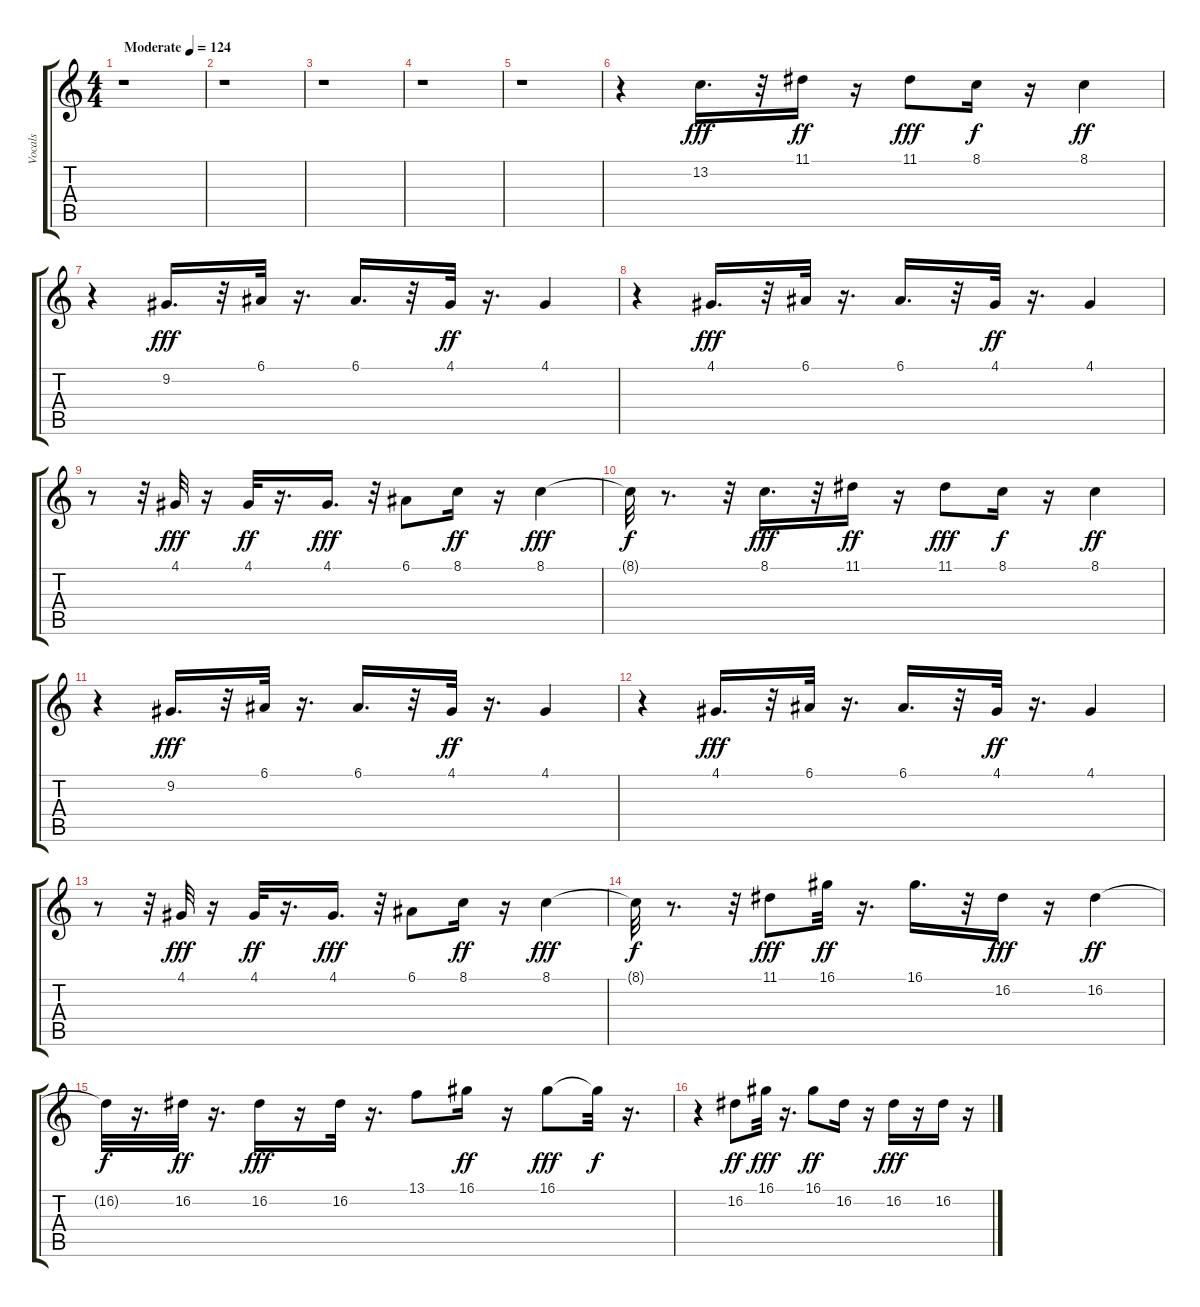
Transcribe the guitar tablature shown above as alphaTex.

\track ("Vocals" "Vocals") {instrument lead3calliope}
\staff {score tabs}
\tuning (E4 B3 G3 D3 A2 E2) {hide}
\ts (4 4)
\tempo (124 "Moderate")
\clef g2
\ks c
r.1{dy fff instrument lead3calliope} |
r.1 |
r.1 |
r.1 |
r.1 |
r.4 13.2.16{d} r.32 11.1.16{dy ff} r.16 11.1.8{dy fff} 8.1.16{dy f} r.16 8.1.4{dy ff} |
r.4 9.2.16{d dy fff} r.32 6.1.32 r.16{d} 6.1.16{d} r.32 4.1.32{dy ff} r.16{d} 4.1.4 |
r.4 4.1.16{d dy fff} r.32 6.1.32 r.16{d} 6.1.16{d} r.32 4.1.32{dy ff} r.16{d} 4.1.4 |
r.8 r.32 4.1.32{dy fff} r.16 4.1.32{dy ff} r.16{d} 4.1.16{d dy fff} r.32 6.1.8 8.1.16{dy ff} r.16 8.1.4{dy fff} |
8.1{t}.32{dy f} r.8{d} r.32 8.1.16{d dy fff} r.32 11.1.16{dy ff} r.16 11.1.8{dy fff} 8.1.16{dy f} r.16 8.1.4{dy ff} |
r.4 9.2.16{d dy fff} r.32 6.1.32 r.16{d} 6.1.16{d} r.32 4.1.32{dy ff} r.16{d} 4.1.4 |
r.4 4.1.16{d dy fff} r.32 6.1.32 r.16{d} 6.1.16{d} r.32 4.1.32{dy ff} r.16{d} 4.1.4 |
r.8 r.32 4.1.32{dy fff} r.16 4.1.32{dy ff} r.16{d} 4.1.16{d dy fff} r.32 6.1.8 8.1.16{dy ff} r.16 8.1.4{dy fff} |
8.1{t}.32{dy f} r.8{d} r.32 11.1.8{dy fff} 16.1.32{dy ff} r.16{d} 16.1.16{d} r.32 16.2.16{dy fff} r.16 16.2.4{dy ff} |
16.2{t}.32{dy f} r.16{d} 16.2.32{dy ff} r.16{d} 16.2.16{dy fff} r.16 16.2.32 r.16{d} 13.1.8 16.1.16{dy ff} r.16 16.1.8{dy fff} 16.1{t}.32{dy f} r.16{d} |
r.4 16.2.8{dy ff} 16.1.32{dy fff} r.16{d} 16.1.8{dy ff} 16.2.16 r.16 16.2.16{dy fff} r.16 16.2.16 r.16
